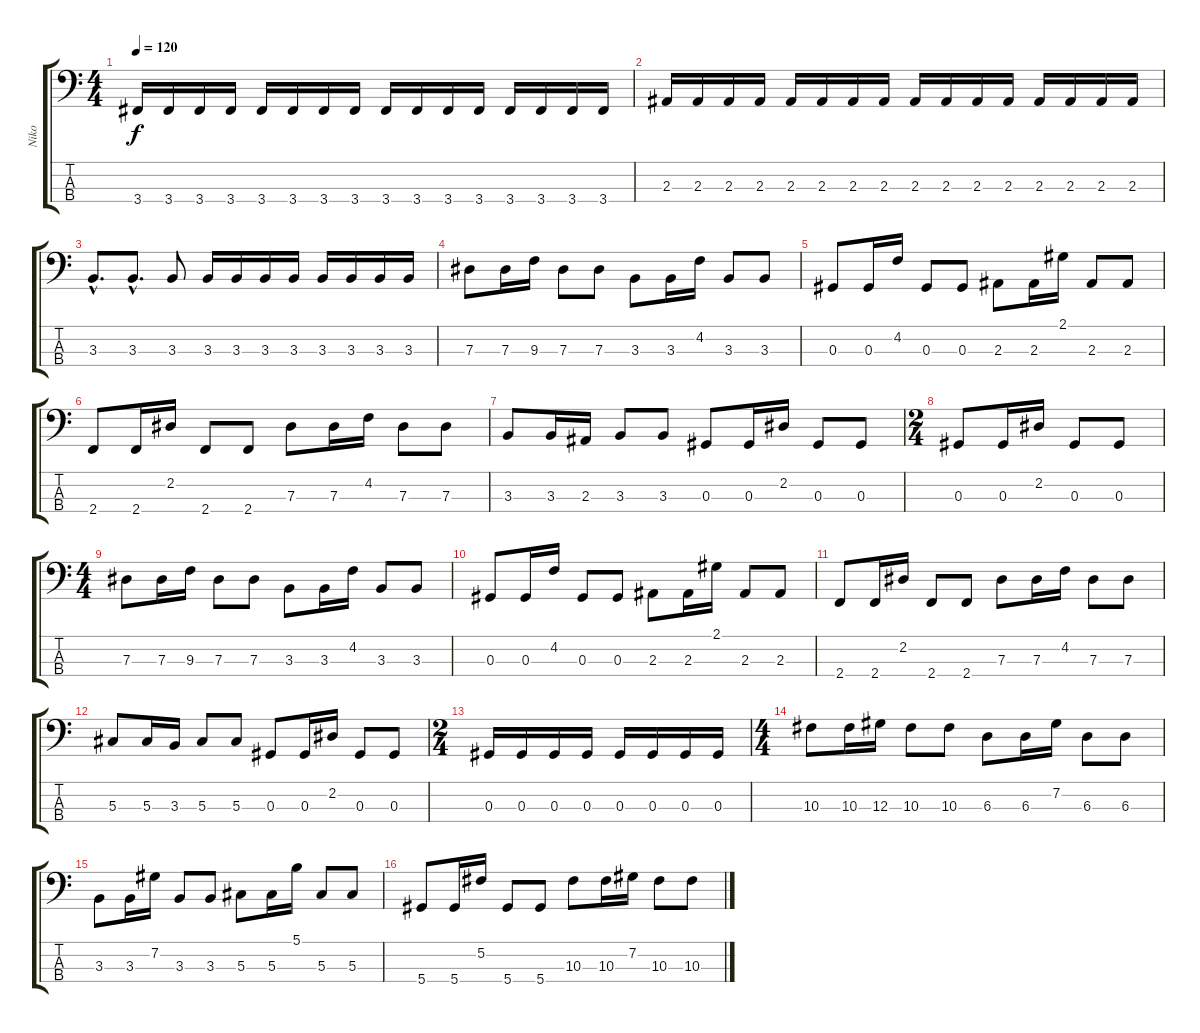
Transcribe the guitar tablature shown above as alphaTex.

\track ("Niko" "Niko") {instrument electricbassfinger}
\staff {score tabs}
\tuning (Gb2 Db2 Ab1 Eb1) {hide}
\ts (4 4)
\tempo 120
\clef f4
\ks c
3.4.16{dy f} 3.4.16 3.4.16 3.4.16 3.4.16 3.4.16 3.4.16 3.4.16 3.4.16 3.4.16 3.4.16 3.4.16 3.4.16 3.4.16 3.4.16 3.4.16 |
2.3.16 2.3.16 2.3.16 2.3.16 2.3.16 2.3.16 2.3.16 2.3.16 2.3.16 2.3.16 2.3.16 2.3.16 2.3.16 2.3.16 2.3.16 2.3.16 |
3.3{hac}.8{d} 3.3{hac}.8{d} 3.3.8 3.3.16 3.3.16 3.3.16 3.3.16 3.3.16 3.3.16 3.3.16 3.3.16 |
7.3.8 7.3.16 9.3.16 7.3.8 7.3.8 3.3.8 3.3.16 4.2.16 3.3.8 3.3.8 |
0.3.8 0.3.16 4.2.16 0.3.8 0.3.8 2.3.8 2.3.16 2.1.16 2.3.8 2.3.8 |
2.4.8 2.4.16 2.2.16 2.4.8 2.4.8 7.3.8 7.3.16 4.2.16 7.3.8 7.3.8 |
3.3.8 3.3.16 2.3.16 3.3.8 3.3.8 0.3.8 0.3.16 2.2.16 0.3.8 0.3.8 |
\ts (2 4)
0.3.8 0.3.16 2.2.16 0.3.8 0.3.8 |
\ts (4 4)
7.3.8 7.3.16 9.3.16 7.3.8 7.3.8 3.3.8 3.3.16 4.2.16 3.3.8 3.3.8 |
0.3.8 0.3.16 4.2.16 0.3.8 0.3.8 2.3.8 2.3.16 2.1.16 2.3.8 2.3.8 |
2.4.8 2.4.16 2.2.16 2.4.8 2.4.8 7.3.8 7.3.16 4.2.16 7.3.8 7.3.8 |
5.3.8 5.3.16 3.3.16 5.3.8 5.3.8 0.3.8 0.3.16 2.2.16 0.3.8 0.3.8 |
\ts (2 4)
0.3.16 0.3.16 0.3.16 0.3.16 0.3.16 0.3.16 0.3.16 0.3.16 |
\ts (4 4)
10.3.8 10.3.16 12.3.16 10.3.8 10.3.8 6.3.8 6.3.16 7.2.16 6.3.8 6.3.8 |
3.3.8 3.3.16 7.2.16 3.3.8 3.3.8 5.3.8 5.3.16 5.1.16 5.3.8 5.3.8 |
5.4.8 5.4.16 5.2.16 5.4.8 5.4.8 10.3.8 10.3.16 7.2.16 10.3.8 10.3.8
